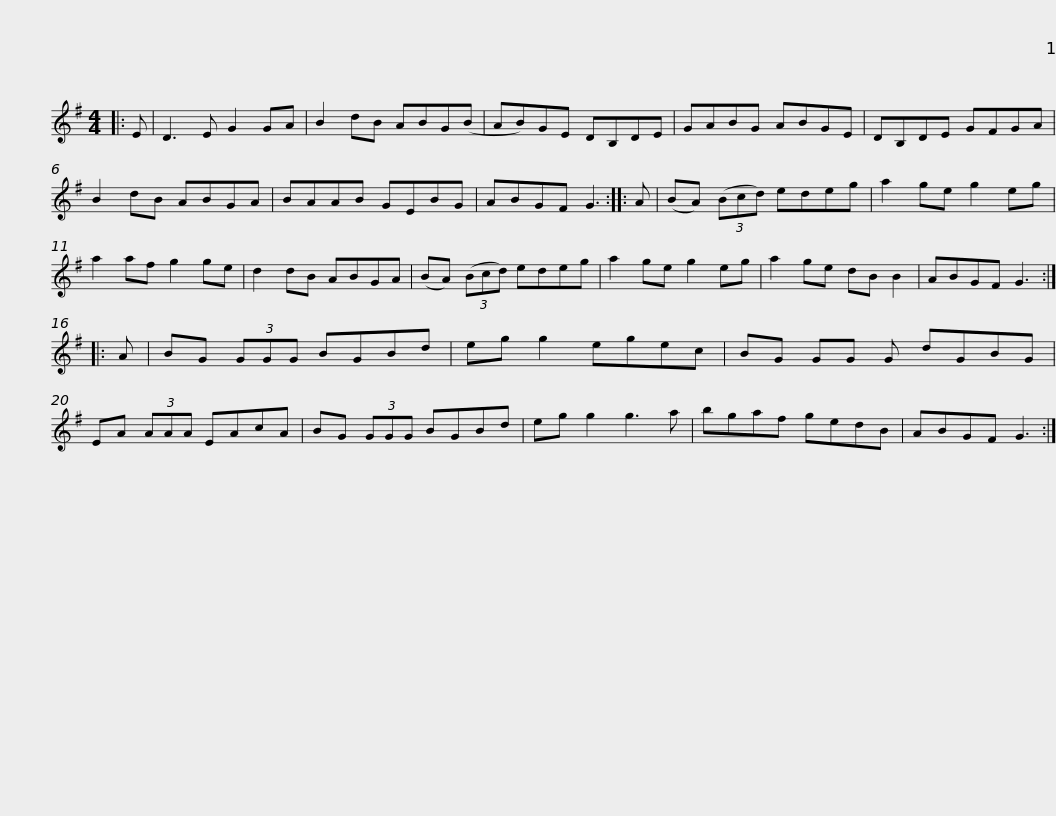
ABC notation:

X:1
L:1/8
M:4/4
I:linebreak $
K:G
V:1 treble
V:1
|: E | D3 E G2 GA | B2 dB ABG(B | AB)GE DB,DE | GABG ABGE | %5
 DB,DE GFGA |$ B2 dB ABGA | BAAB GEBG | ABGF G3 :: A | %10
 (BA) (3(Bcd) edeg | a2 ge g2 eg | a2 af g2 ge |$ d2 dB ABGA | (BA) (3(Bcd) edeg | %15
 a2 ge g2 eg | a2 ge dB B2 | ABGF G3 :: A |$ BG (3GGG BGBd | %20
 eg g2 egec | BG GG G dGBG | EA (3AAA EAcA | BG (3GGG BGBd |$ eg g2 g3 a | %25
 bgaf gedB | ABGF G3 :| %27
